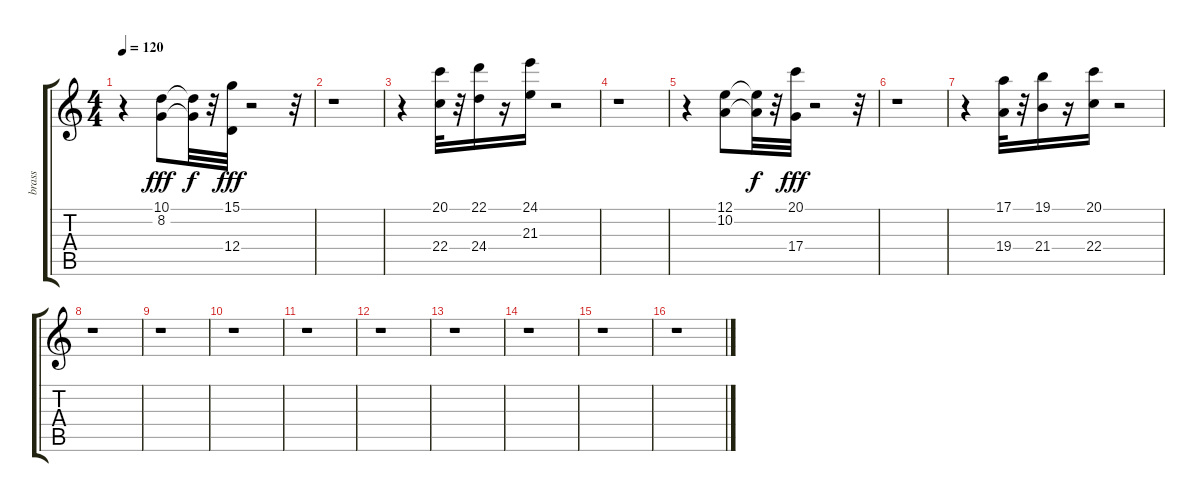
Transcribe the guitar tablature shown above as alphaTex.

\track ("brass" "brass") {instrument brasssection}
\staff {score tabs}
\tuning (E4 B3 G3 D3 A2 E2) {hide}
\ts (4 4)
\tempo 120
\clef g2
\ks c
r.4{dy f} (10.1 8.2).8{dy fff volume 14} (10.1{t} 8.2{t}).32{dy f} r.32 (15.1 12.4).32{dy fff} r.2 r.32 |
r.1 |
r.4 (20.1 22.4).32 r.32 (22.1 24.4).16 r.16 (24.1 21.3).16 r.2 |
r.1 |
r.4 (12.1 10.2).8 (12.1{t} 10.2{t}).32{dy f} r.32 (20.1 17.4).32{dy fff} r.2 r.32 |
r.1 |
r.4 (17.1 19.4).32 r.32 (19.1 21.4).16 r.16 (20.1 22.4).16 r.2 |
r.1 |
r.1 |
r.1 |
r.1 |
r.1 |
r.1 |
r.1 |
r.1 |
r.1
